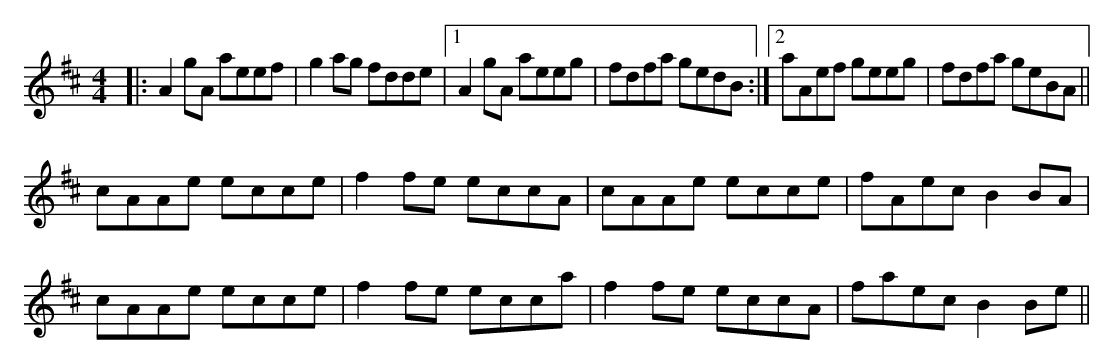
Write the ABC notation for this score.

X:1
M:4/4
K:Amix
|:A2gA aeef|g2ag fdde|1 A2gA aeeg|fdfa gedB:|2 aAef geeg|fdfa geBA||
cAAe ecce|f2fe eccA|cAAe ecce|fAec B2BA|
cAAe ecce|f2fe ecca|f2fe eccA|faec B2Be||
